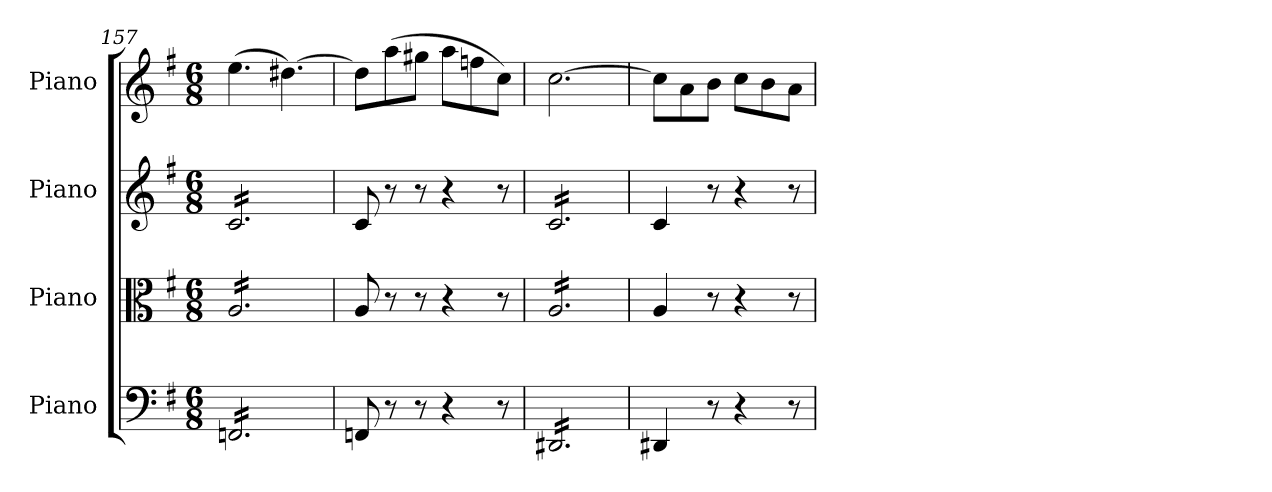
**kern	**kern	**kern	**kern
*part4	*part3	*part2	*part1
*staff4	*staff3	*staff2	*staff1
*I"Piano	*I"Piano	*I"Piano	*I"Piano
*I'Pno	*I'Pno	*I'Pno	*I'Pno
*clefF4	*clefC3	*clefG2	*clefG2
*k[f#]	*k[f#]	*k[f#]	*k[f#]
*M6/8	*M6/8	*M6/8	*M6/8
=157	=157	=157	=157
*tremolo	*	*	*
*	*tremolo	*	*
*	*	*tremolo	*
16FFn/LL	16A/LL	16c/LL	(4.ee\
16FFn/	16A/	16c/	.
16FFn/	16A/	16c/	.
16FFn/	16A/	16c/	.
16FFn/	16A/	16c/	.
16FFn/	16A/	16c/	.
16FFn/	16A/	16c/	[4.dd#X\)
16FFn/	16A/	16c/	.
16FFn/	16A/	16c/	.
16FFn/	16A/	16c/	.
16FFn/	16A/	16c/	.
16FFn/JJ	16A/JJ	16c/JJ	.
*	*	*Xtremolo	*
*	*Xtremolo	*	*
*Xtremolo	*	*	*
=158	=158	=158	=158
8FFn/	8A/	8c/	8dd#\L]
8r	8r	8r	(8aa\
8r	8r	8r	8gg#X\J
4r	4r	4r	8aa\L
.	.	.	8ffn\
8r	8r	8r	8cc\J)
!!LO:LB:g=z
=159	=159	=159	=159
*tremolo	*	*	*
*	*tremolo	*	*
*	*	*tremolo	*
16DD#X/LL	16A/LL	16c/LL	[2.cc\
16DD#X/	16A/	16c/	.
16DD#X/	16A/	16c/	.
16DD#X/	16A/	16c/	.
16DD#X/	16A/	16c/	.
16DD#X/	16A/	16c/	.
16DD#X/	16A/	16c/	.
16DD#X/	16A/	16c/	.
16DD#X/	16A/	16c/	.
16DD#X/	16A/	16c/	.
16DD#X/	16A/	16c/	.
16DD#X/JJ	16A/JJ	16c/JJ	.
*	*	*Xtremolo	*
*	*Xtremolo	*	*
*Xtremolo	*	*	*
=160	=160	=160	=160
4DD#X/	4A/	4c/	8cc\L]
.	.	.	8a\
8r	8r	8r	8b\J
4r	4r	4r	8cc\L
.	.	.	8b\
8r	8r	8r	8a\J
=	=	=	=
*-	*-	*-	*-
